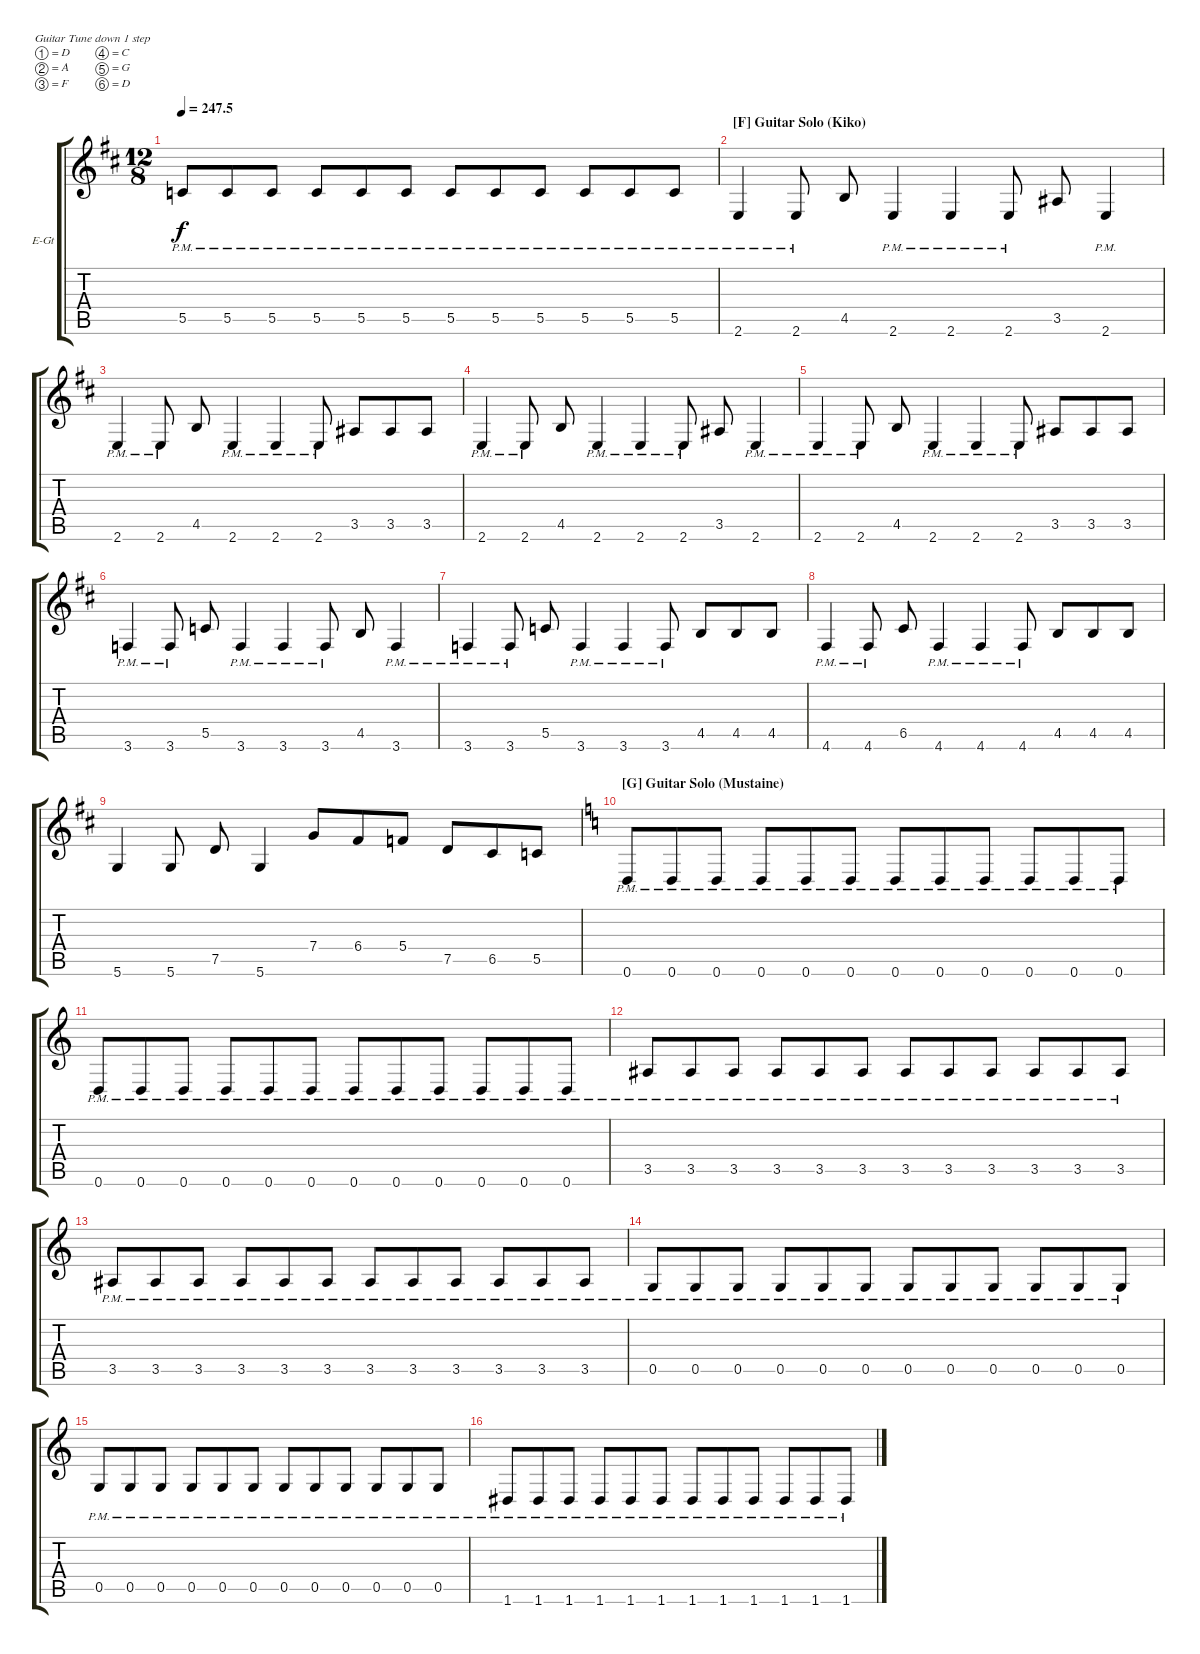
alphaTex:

\bracketExtendMode groupsimilarinstruments
\firstSystemTrackNameOrientation horizontal
\otherSystemsTrackNameOrientation horizontal
\track ("Distortion Guitar" "E-Gt") {instrument acousticgrandpiano}
\staff {score tabs}
\tuning (D4 A3 F3 C3 G2 D2)
\displaytranspose 12
\ts (12 8)
\tempo
247.5
\accidentals auto
\clef g2
\ottava regular
\simile none
\ks d
5.5{pm}.8{dy f} 5.5{pm}.8 5.5{pm}.8 5.5{pm}.8 5.5{pm}.8 5.5{pm}.8 5.5{pm}.8 5.5{pm}.8 5.5{pm}.8 5.5{pm}.8 5.5{pm}.8 5.5{pm}.8 |
\section ("F" "Guitar Solo (Kiko)")
2.6{pm}.4 2.6{pm}.8 4.5.8 2.6{pm}.4 2.6{pm}.4 2.6{pm}.8 3.5.8 2.6{pm}.4 |
2.6{pm}.4 2.6{pm}.8 4.5.8 2.6{pm}.4 2.6{pm}.4 2.6{pm}.8 3.5.8 3.5.8 3.5.8 |
2.6{pm}.4 2.6{pm}.8 4.5.8 2.6{pm}.4 2.6{pm}.4 2.6{pm}.8 3.5.8 2.6{pm}.4 |
2.6{pm}.4 2.6{pm}.8 4.5.8 2.6{pm}.4 2.6{pm}.4 2.6{pm}.8 3.5.8 3.5.8 3.5.8 |
3.6{pm}.4 3.6{pm}.8 5.5.8 3.6{pm}.4 3.6{pm}.4 3.6{pm}.8 4.5.8 3.6{pm}.4 |
3.6{pm}.4 3.6{pm}.8 5.5.8 3.6{pm}.4 3.6{pm}.4 3.6{pm}.8 4.5.8 4.5.8 4.5.8 |
4.6{pm}.4 4.6{pm}.8 6.5.8 4.6{pm}.4 4.6{pm}.4 4.6{pm}.8 4.5.8 4.5.8 4.5.8 |
5.6.4 5.6.8 7.5.8 5.6.4 7.4.8 6.4.8 5.4.8 7.5.8 6.5.8 5.5.8 |
\section ("G" "Guitar Solo (Mustaine)")
\ks aminor
0.6{pm}.8 0.6{pm}.8 0.6{pm}.8 0.6{pm}.8 0.6{pm}.8 0.6{pm}.8 0.6{pm}.8 0.6{pm}.8 0.6{pm}.8 0.6{pm}.8 0.6{pm}.8 0.6{pm}.8 |
0.6{pm}.8 0.6{pm}.8 0.6{pm}.8 0.6{pm}.8 0.6{pm}.8 0.6{pm}.8 0.6{pm}.8 0.6{pm}.8 0.6{pm}.8 0.6{pm}.8 0.6{pm}.8 0.6{pm}.8 |
3.5{pm}.8 3.5{pm}.8 3.5{pm}.8 3.5{pm}.8 3.5{pm}.8 3.5{pm}.8 3.5{pm}.8 3.5{pm}.8 3.5{pm}.8 3.5{pm}.8 3.5{pm}.8 3.5{pm}.8 |
3.5{pm}.8 3.5{pm}.8 3.5{pm}.8 3.5{pm}.8 3.5{pm}.8 3.5{pm}.8 3.5{pm}.8 3.5{pm}.8 3.5{pm}.8 3.5{pm}.8 3.5{pm}.8 3.5{pm}.8 |
0.5{pm}.8 0.5{pm}.8 0.5{pm}.8 0.5{pm}.8 0.5{pm}.8 0.5{pm}.8 0.5{pm}.8 0.5{pm}.8 0.5{pm}.8 0.5{pm}.8 0.5{pm}.8 0.5{pm}.8 |
0.5{pm}.8 0.5{pm}.8 0.5{pm}.8 0.5{pm}.8 0.5{pm}.8 0.5{pm}.8 0.5{pm}.8 0.5{pm}.8 0.5{pm}.8 0.5{pm}.8 0.5{pm}.8 0.5{pm}.8 |
1.6{pm}.8 1.6{pm}.8 1.6{pm}.8 1.6{pm}.8 1.6{pm}.8 1.6{pm}.8 1.6{pm}.8 1.6{pm}.8 1.6{pm}.8 1.6{pm}.8 1.6{pm}.8 1.6{pm}.8
